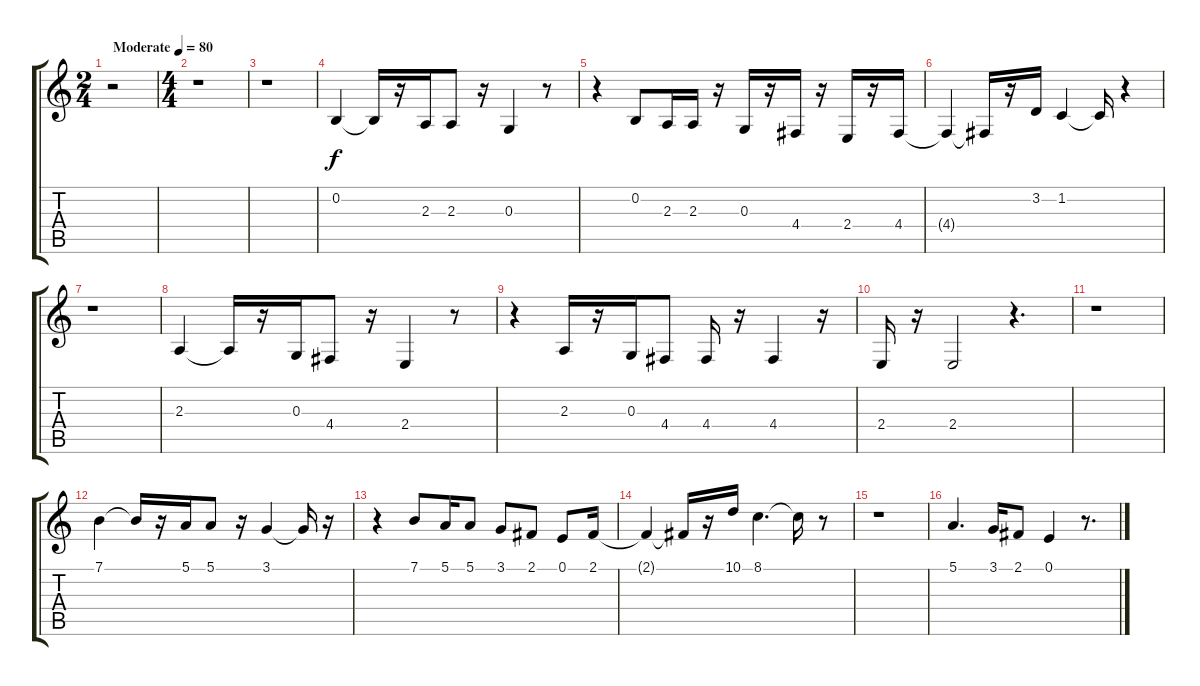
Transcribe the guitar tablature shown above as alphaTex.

\track "" {instrument lead8bassandlead}
\staff {score tabs}
\tuning (E4 B3 G3 D3 A2 E2) {hide}
\ts (2 4)
\tempo (80 "Moderate")
\clef g2
\ks c
r.2{dy f instrument lead8bassandlead} |
\ts (4 4)
r.1 |
r.1 |
0.2.4 0.2{t}.16 r.16 2.3.16 2.3.8 r.16 0.3.4 r.8 |
r.4 0.2.8 2.3.16 2.3.16 r.16 0.3.16 r.16 4.4.16 r.16 2.4.16 r.16 4.4.16 |
4.4{t}.4 4.4{t}.16 r.16 3.2.16 1.2.4 1.2{t}.16 r.4 |
r.1 |
2.3.4 2.3{t}.16 r.16 0.3.16 4.4.8 r.16 2.4.4 r.8 |
r.4 2.3.16 r.16 0.3.16 4.4.8 4.4.16 r.16 4.4.4 r.16 |
2.4.16 r.16 2.4.2 r.4{d} |
r.1 |
7.1.4 7.1{t}.16 r.16 5.1.16 5.1.8 r.16 3.1.4 3.1{t}.16 r.16 |
r.4 7.1.8 5.1.16 5.1.8 3.1.8 2.1.8 0.1.8 2.1.16 |
2.1{t}.4 2.1{t}.16 r.16 10.1.16 8.1.4{d} 8.1{t}.16 r.8 |
r.1 |
5.1.4{d} 3.1.16 2.1.8 0.1.4 r.8{d}
